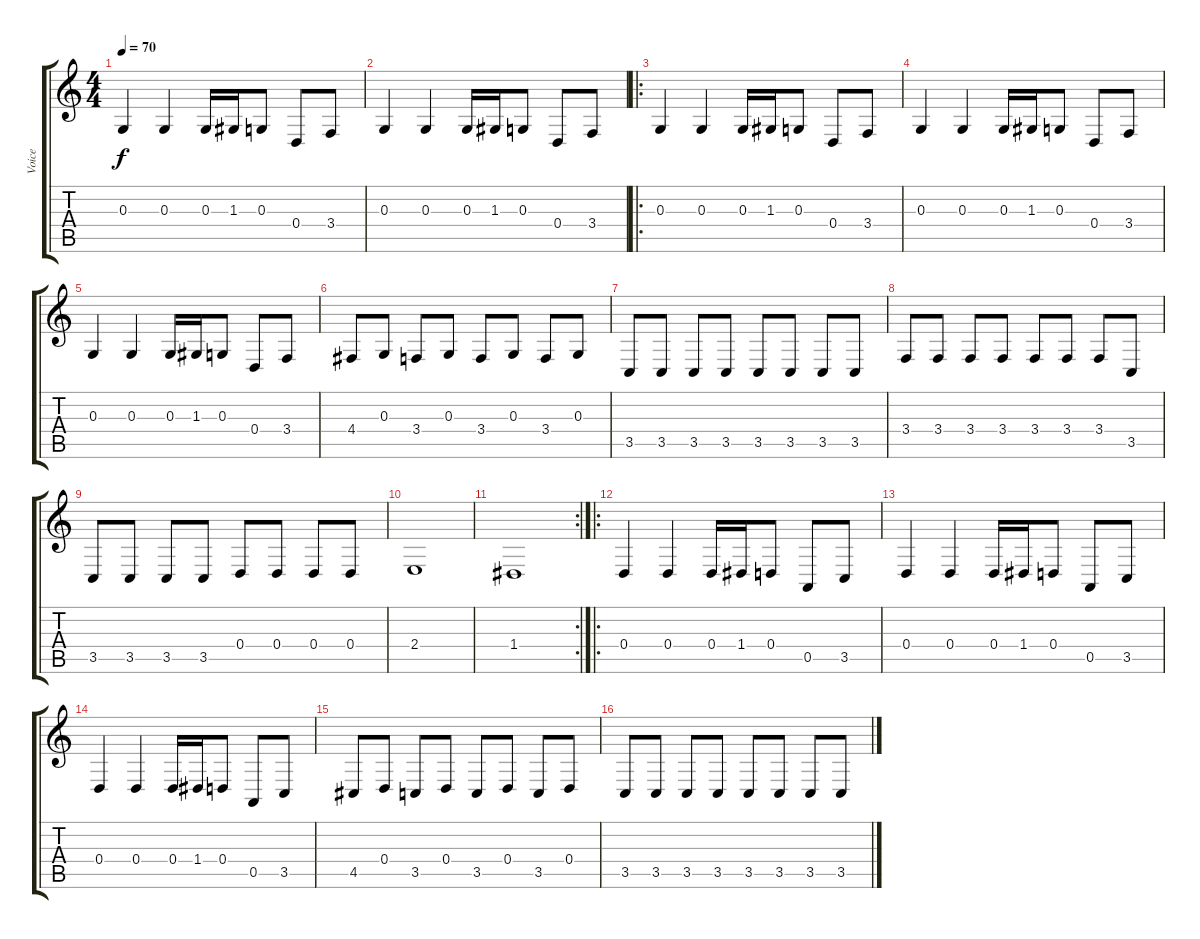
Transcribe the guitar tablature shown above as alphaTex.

\track ("Voice" "Voice") {instrument violin}
\staff {score tabs}
\tuning (E4 B3 G3 D3 A2 E2) {hide}
\ts (4 4)
\tempo 70
\clef g2
\ks c
0.3.4{dy f instrument violin} 0.3.4 0.3.16 1.3.16 0.3.8 0.4.8 3.4.8 |
0.3.4 0.3.4 0.3.16 1.3.16 0.3.8 0.4.8 3.4.8 |
\ro
0.3.4 0.3.4 0.3.16 1.3.16 0.3.8 0.4.8 3.4.8 |
0.3.4 0.3.4 0.3.16 1.3.16 0.3.8 0.4.8 3.4.8 |
0.3.4 0.3.4 0.3.16 1.3.16 0.3.8 0.4.8 3.4.8 |
4.4.8 0.3.8 3.4.8 0.3.8 3.4.8 0.3.8 3.4.8 0.3.8 |
3.5.8 3.5.8 3.5.8 3.5.8 3.5.8 3.5.8 3.5.8 3.5.8 |
3.4.8 3.4.8 3.4.8 3.4.8 3.4.8 3.4.8 3.4.8 3.5.8 |
3.5.8 3.5.8 3.5.8 3.5.8 0.4.8 0.4.8 0.4.8 0.4.8 |
2.4.1 |
\rc 2
1.4.1 |
\ro
0.4.4 0.4.4 0.4.16 1.4.16 0.4.8 0.5.8 3.5.8 |
0.4.4 0.4.4 0.4.16 1.4.16 0.4.8 0.5.8 3.5.8 |
0.4.4 0.4.4 0.4.16 1.4.16 0.4.8 0.5.8 3.5.8 |
4.5.8 0.4.8 3.5.8 0.4.8 3.5.8 0.4.8 3.5.8 0.4.8 |
3.5.8 3.5.8 3.5.8 3.5.8 3.5.8 3.5.8 3.5.8 3.5.8
